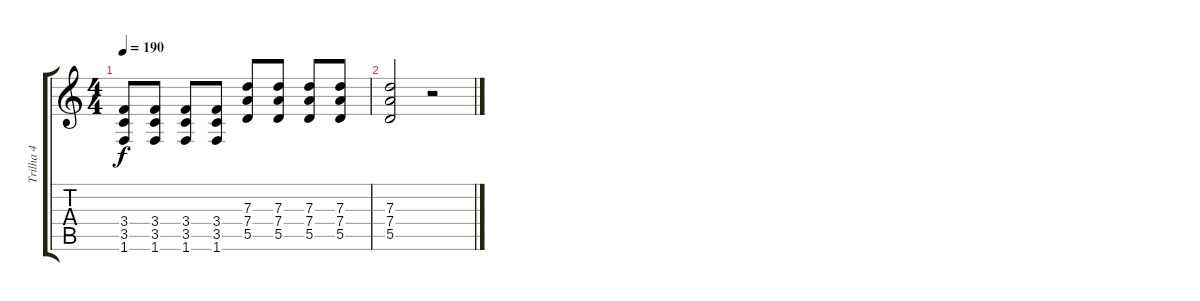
\track ("Trilha 4" "Trilha 4") {instrument overdrivenguitar}
\staff {score tabs}
\tuning (E4 B3 G3 D3 A2 E2) {hide}
\ts (4 4)
\tempo 190
\clef g2
\ks c
(3.4 3.5 1.6).8{dy f} (3.4 3.5 1.6).8 (3.4 3.5 1.6).8 (3.4 3.5 1.6).8 (7.3 7.4 5.5).8 (7.3 7.4 5.5).8 (7.3 7.4 5.5).8 (7.3 7.4 5.5).8 |
(7.3 7.4 5.5).2 r.2
